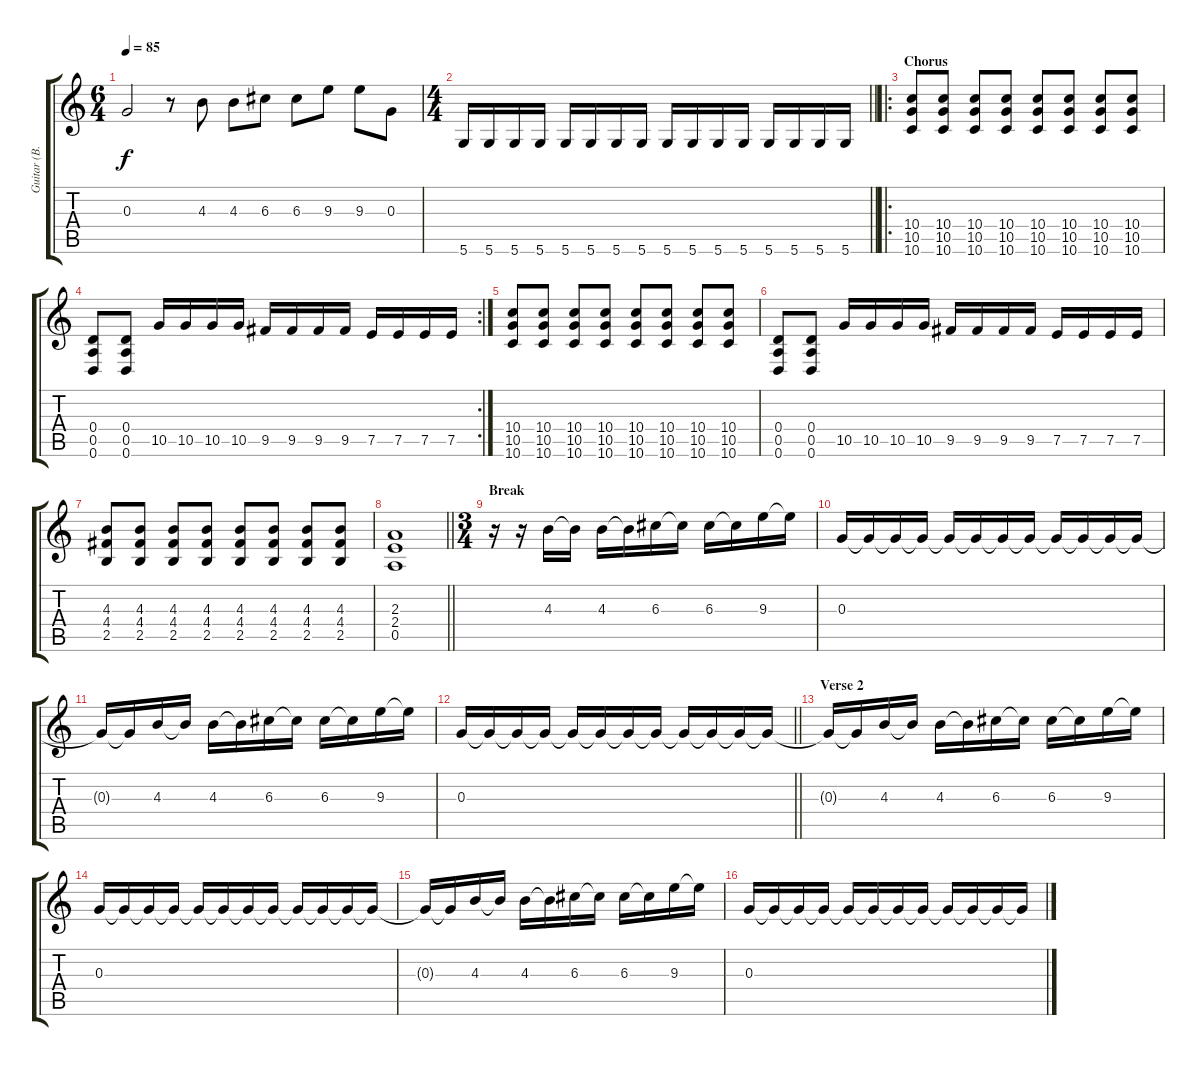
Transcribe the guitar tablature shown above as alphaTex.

\track ("Guitar (B. Stock)" "Guitar (B.") {instrument distortionguitar}
\staff {score tabs}
\tuning (E4 B3 G3 D3 A2 D2) {hide}
\ts (6 4)
\tempo 85
\clef g2
\ks c
0.3{t}.2{dy f} r.8 4.3.8 4.3.8 6.3.8 6.3.8 9.3.8 9.3.8 0.3.8 |
\ts (4 4)
\barLineRight lightlight
5.6.16{volume 16} 5.6.16 5.6.16 5.6.16 5.6.16 5.6.16 5.6.16 5.6.16 5.6.16 5.6.16 5.6.16 5.6.16 5.6.16 5.6.16 5.6.16 5.6.16 |
\ro
\section ("" "Chorus")
(10.4 10.5 10.6).8{volume 16} (10.4 10.5 10.6).8 (10.4 10.5 10.6).8 (10.4 10.5 10.6).8 (10.4 10.5 10.6).8 (10.4 10.5 10.6).8 (10.4 10.5 10.6).8 (10.4 10.5 10.6).8 |
\rc 2
(0.4 0.5 0.6).8 (0.4 0.5 0.6).8 10.5.16 10.5.16 10.5.16 10.5.16 9.5.16 9.5.16 9.5.16 9.5.16 7.5.16 7.5.16 7.5.16 7.5.16 |
(10.4 10.5 10.6).8 (10.4 10.5 10.6).8 (10.4 10.5 10.6).8 (10.4 10.5 10.6).8 (10.4 10.5 10.6).8 (10.4 10.5 10.6).8 (10.4 10.5 10.6).8 (10.4 10.5 10.6).8 |
(0.4 0.5 0.6).8 (0.4 0.5 0.6).8 10.5.16 10.5.16 10.5.16 10.5.16 9.5.16 9.5.16 9.5.16 9.5.16 7.5.16 7.5.16 7.5.16 7.5.16 |
(4.3 4.4 2.5).8 (4.3 4.4 2.5).8 (4.3 4.4 2.5).8 (4.3 4.4 2.5).8 (4.3 4.4 2.5).8 (4.3 4.4 2.5).8 (4.3 4.4 2.5).8 (4.3 4.4 2.5).8 |
\barLineRight lightlight
(2.3 2.4 0.5).1 |
\ts (3 4)
\section ("" "Break")
r.16{volume 11} r.16 4.3.16 4.3{t}.16 4.3.16 4.3{t}.16 6.3.16 6.3{t}.16 6.3.16 6.3{t}.16 9.3.16 9.3{t}.16 |
0.3.16 0.3{t}.16 0.3{t}.16 0.3{t}.16 0.3{t}.16 0.3{t}.16 0.3{t}.16 0.3{t}.16 0.3{t}.16 0.3{t}.16 0.3{t}.16 0.3{t}.16 |
0.3{t}.16 0.3{t}.16 4.3.16 4.3{t}.16 4.3.16 4.3{t}.16 6.3.16 6.3{t}.16 6.3.16 6.3{t}.16 9.3.16 9.3{t}.16 |
\barLineRight lightlight
0.3.16 0.3{t}.16 0.3{t}.16 0.3{t}.16 0.3{t}.16 0.3{t}.16 0.3{t}.16 0.3{t}.16 0.3{t}.16 0.3{t}.16 0.3{t}.16 0.3{t}.16 |
\section ("" "Verse 2")
0.3{t}.16 0.3{t}.16 4.3.16 4.3{t}.16 4.3.16 4.3{t}.16 6.3.16 6.3{t}.16 6.3.16 6.3{t}.16 9.3.16 9.3{t}.16 |
0.3.16 0.3{t}.16 0.3{t}.16 0.3{t}.16 0.3{t}.16 0.3{t}.16 0.3{t}.16 0.3{t}.16 0.3{t}.16 0.3{t}.16 0.3{t}.16 0.3{t}.16 |
0.3{t}.16 0.3{t}.16 4.3.16 4.3{t}.16 4.3.16 4.3{t}.16 6.3.16 6.3{t}.16 6.3.16 6.3{t}.16 9.3.16 9.3{t}.16 |
0.3.16 0.3{t}.16 0.3{t}.16 0.3{t}.16 0.3{t}.16 0.3{t}.16 0.3{t}.16 0.3{t}.16 0.3{t}.16 0.3{t}.16 0.3{t}.16 0.3{t}.16
